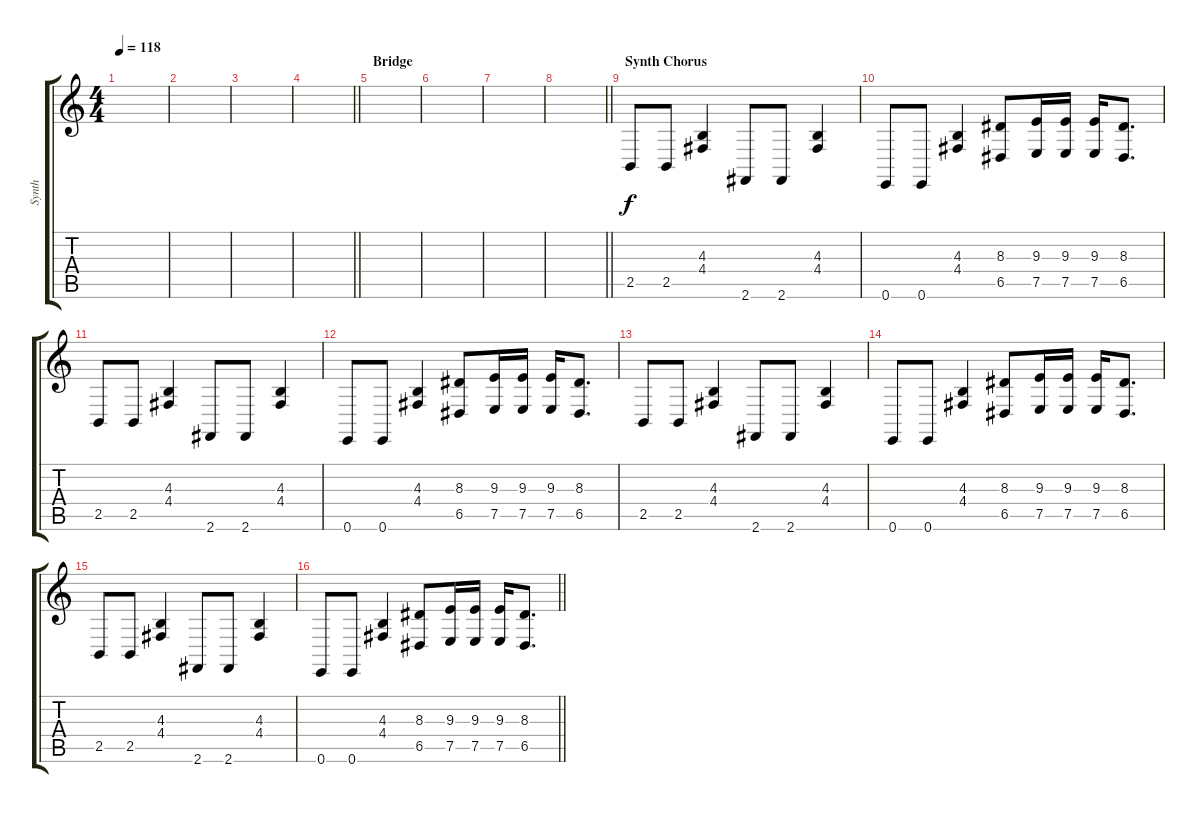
\track ("Synth" "Synth") {instrument lead2sawtooth}
\staff {score tabs}
\tuning (E4 B3 G3 D3 A2 E2) {hide}
\ts (4 4)
\tempo 118
\clef g2
\ks c
|
|
|
\barLineRight lightlight
|
\section ("" "Bridge")
|
|
|
\barLineRight lightlight
|
\section ("" "Synth Chorus")
2.5.8{dy f} 2.5.8 (4.3 4.4).4 2.6.8 2.6.8 (4.3 4.4).4 |
0.6.8 0.6.8 (4.3 4.4).4 (8.3 6.5).8 (9.3 7.5).16 (9.3 7.5).16 (9.3 7.5).16 (8.3 6.5).8{d} |
2.5.8 2.5.8 (4.3 4.4).4 2.6.8 2.6.8 (4.3 4.4).4 |
0.6.8 0.6.8 (4.3 4.4).4 (8.3 6.5).8 (9.3 7.5).16 (9.3 7.5).16 (9.3 7.5).16 (8.3 6.5).8{d} |
2.5.8 2.5.8 (4.3 4.4).4 2.6.8 2.6.8 (4.3 4.4).4 |
0.6.8 0.6.8 (4.3 4.4).4 (8.3 6.5).8 (9.3 7.5).16 (9.3 7.5).16 (9.3 7.5).16 (8.3 6.5).8{d} |
2.5.8 2.5.8 (4.3 4.4).4 2.6.8 2.6.8 (4.3 4.4).4 |
\barLineRight lightlight
0.6.8 0.6.8 (4.3 4.4).4 (8.3 6.5).8 (9.3 7.5).16 (9.3 7.5).16 (9.3 7.5).16 (8.3 6.5).8{d}
